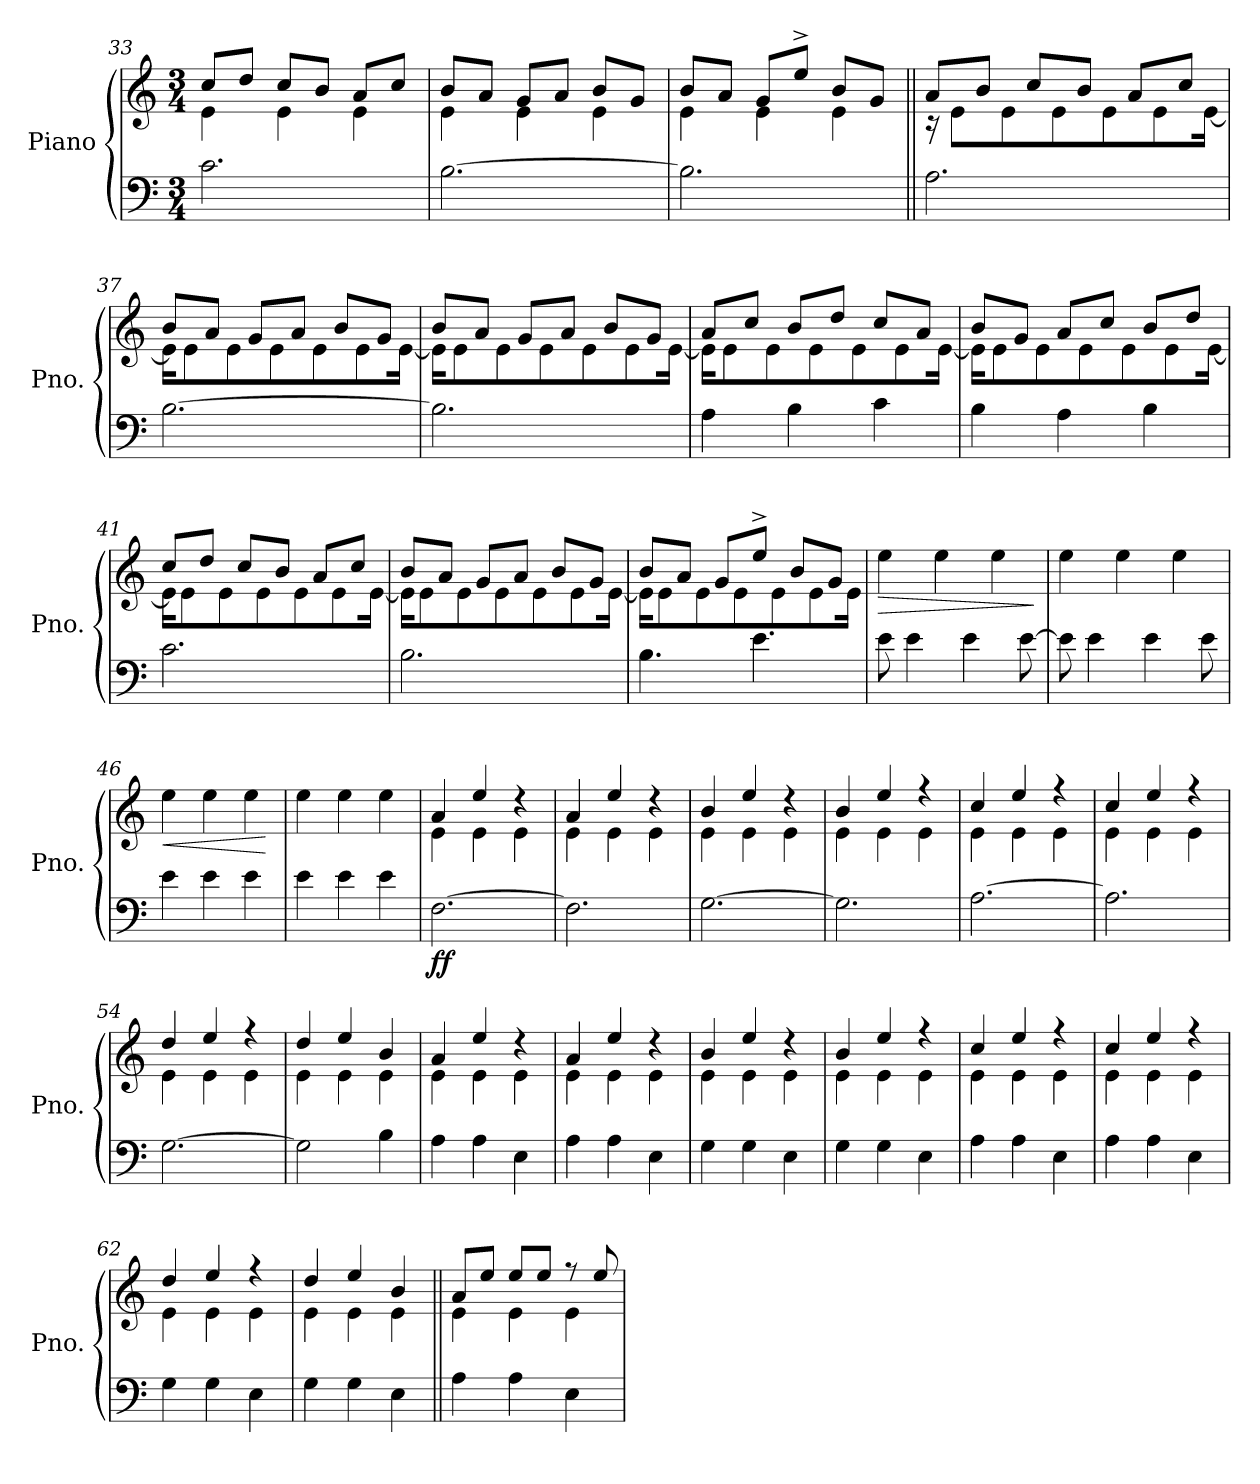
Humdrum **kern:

**kern	**kern	**dynam
*part1	*part1	*part1
*staff2	*staff1	*staff1/2
*I"Piano	*	*
*I'Pno.	*	*
*clefF4	*clefG2	*
*k[]	*k[]	*
*M3/4	*M3/4	*
=33	=33	=33
*	*^	*
2.c\	8cc/L	4e\	.
.	8dd/J	.	.
.	8cc/L	4e\	.
.	8b/J	.	.
.	8a/L	4e\	.
.	8cc/J	.	.
=34	=34	=34	=34
[2.B\	8b/L	4e\	.
.	8a/J	.	.
.	8g/L	4e\	.
.	8a/J	.	.
.	8b/L	4e\	.
.	8g/J	.	.
=35	=35	=35	=35
2.B\]	8b/L	4e\	.
.	8a/J	.	.
.	8g/L	4e\	.
.	8ee^/J	.	.
.	8b/L	4e\	.
.	8g/J	.	.
!!LO:LB:g=z	!!
=36||	=36||	=36||	=36||
2.A\	8a/L	16r	.
.	.	8e\L	.
.	8b/J	.	.
.	.	8e\	.
.	8cc/L	.	.
.	.	8e\	.
.	8b/J	.	.
.	.	8e\	.
.	8a/L	.	.
.	.	8e\	.
.	8cc/J	.	.
.	.	[16e\Jk	.
=37	=37	=37	=37
[2.B\	8b/L	16e\KL]	.
.	.	8e\	.
.	8a/J	.	.
.	.	8e\	.
.	8g/L	.	.
.	.	8e\	.
.	8a/J	.	.
.	.	8e\	.
.	8b/L	.	.
.	.	8e\	.
.	8g/J	.	.
.	.	[16e\Jk	.
=38	=38	=38	=38
2.B\]	8b/L	16e\KL]	.
.	.	8e\	.
.	8a/J	.	.
.	.	8e\	.
.	8g/L	.	.
.	.	8e\	.
.	8a/J	.	.
.	.	8e\	.
.	8b/L	.	.
.	.	8e\	.
.	8g/J	.	.
.	.	[16e\Jk	.
!!LO:PB:g=z	!!
=39	=39	=39	=39
4A\	8a/L	16e\KL]	.
.	.	8e\	.
.	8cc/J	.	.
.	.	8e\	.
4B\	8b/L	.	.
.	.	8e\	.
.	8dd/J	.	.
.	.	8e\	.
4c\	8cc/L	.	.
.	.	8e\	.
.	8a/J	.	.
.	.	[16e\Jk	.
=40	=40	=40	=40
4B\	8b/L	16e\KL]	.
.	.	8e\	.
.	8g/J	.	.
.	.	8e\	.
4A\	8a/L	.	.
.	.	8e\	.
.	8cc/J	.	.
.	.	8e\	.
4B\	8b/L	.	.
.	.	8e\	.
.	8dd/J	.	.
.	.	[16e\Jk	.
=41	=41	=41	=41
2.c\	8cc/L	16e\KL]	.
.	.	8e\	.
.	8dd/J	.	.
.	.	8e\	.
.	8cc/L	.	.
.	.	8e\	.
.	8b/J	.	.
.	.	8e\	.
.	8a/L	.	.
.	.	8e\	.
.	8cc/J	.	.
.	.	[16e\Jk	.
!!LO:LB:g=z	!!
=42	=42	=42	=42
2.B\	8b/L	16e\KL]	.
.	.	8e\	.
.	8a/J	.	.
.	.	8e\	.
.	8g/L	.	.
.	.	8e\	.
.	8a/J	.	.
.	.	8e\	.
.	8b/L	.	.
.	.	8e\	.
.	8g/J	.	.
.	.	[16e\Jk	.
=43	=43	=43	=43
4.B\	8b/L	16e\KL]	.
.	.	8e\	.
.	8a/J	.	.
.	.	8e\	.
.	8g/L	.	.
.	.	8e\	.
4.e\	8ee^/J	.	.
.	.	8e\	.
.	8b/L	.	.
.	.	8e\	.
.	8g/J	.	.
.	.	16e\Jk	.
=44	=44	=44	=44
!	!	!	!LO:HP:b
*	*v	*v	*
8e\	4ee\	>
4e\	.	.
.	4ee\	.
4e\	.	.
.	4ee\	.
[8e\	.	.
.	.	]
=45	=45	=45
8e\]	4ee\	.
4e\	.	.
.	4ee\	.
4e\	.	.
!	!	!LO:DY:b
.	4ee\	other-dynamics
!	!	!LO:DY:b=2
8e\	.	other-dynamics
=46	=46	=46
!	!	!LO:HP:b
4e\	4ee\	<
4e\	4ee\	.
4e\	4ee\	.
.	.	[
=47	=47	=47
4e\	4ee\	.
4e\	4ee\	.
4e\	4ee\	.
!!LO:LB:g=z
=48	=48	=48
*	*^	*
!	!	!	!LO:DY:b=2
!	!	!	!LO:DY:n=1:b
[2.F\	4a/	4e\	f f
.	4ee/	4e\	.
.	4r	4e\	.
=49	=49	=49	=49
2.F\]	4a/	4e\	.
.	4ee/	4e\	.
.	4r	4e\	.
=50	=50	=50	=50
[2.G\	4b/	4e\	.
.	4ee/	4e\	.
.	4r	4e\	.
=51	=51	=51	=51
2.G\]	4b/	4e\	.
.	4ee/	4e\	.
.	4r	4e\	.
=52	=52	=52	=52
[2.A\	4cc/	4e\	.
.	4ee/	4e\	.
.	4r	4e\	.
=53	=53	=53	=53
2.A\]	4cc/	4e\	.
.	4ee/	4e\	.
.	4r	4e\	.
=54	=54	=54	=54
[2.G\	4dd/	4e\	.
.	4ee/	4e\	.
.	4r	4e\	.
=55	=55	=55	=55
2G\]	4dd/	4e\	.
.	4ee/	4e\	.
4B\	4b/	4e\	.
!!LO:LB:g=z	!!
=56	=56	=56	=56
4A\	4a/	4e\	.
4A\	4ee/	4e\	.
4E\	4r	4e\	.
=57	=57	=57	=57
4A\	4a/	4e\	.
4A\	4ee/	4e\	.
4E\	4r	4e\	.
=58	=58	=58	=58
4G\	4b/	4e\	.
4G\	4ee/	4e\	.
4E\	4r	4e\	.
=59	=59	=59	=59
4G\	4b/	4e\	.
4G\	4ee/	4e\	.
4E\	4r	4e\	.
=60	=60	=60	=60
4A\	4cc/	4e\	.
4A\	4ee/	4e\	.
4E\	4r	4e\	.
=61	=61	=61	=61
4A\	4cc/	4e\	.
4A\	4ee/	4e\	.
4E\	4r	4e\	.
=62	=62	=62	=62
4G\	4dd/	4e\	.
4G\	4ee/	4e\	.
4E\	4r	4e\	.
=63	=63	=63	=63
4G\	4dd/	4e\	.
4G\	4ee/	4e\	.
4E\	4b/	4e\	.
!!LO:LB:g=z	!!
=64||	=64||	=64||	=64||
4A\	8a/L	4e\	.
.	8ee/J	.	.
4A\	8ee/L	4e\	.
.	8ee/J	.	.
4E\	8r	4e\	.
.	8ee/	.	.
*	*v	*v	*
=	=	=
*-	*-	*-
